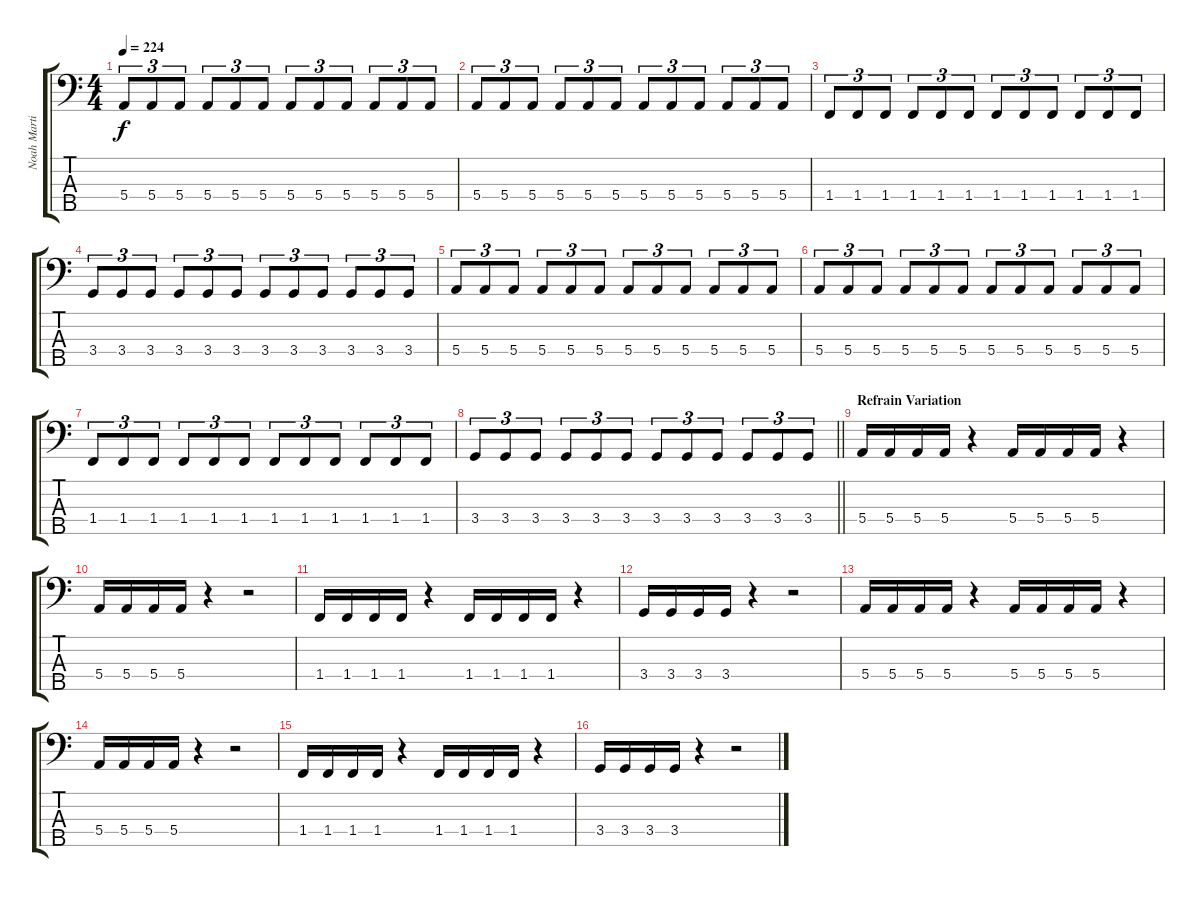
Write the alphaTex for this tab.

\track ("Noah Martin" "Noah Marti") {instrument electricbassfinger}
\staff {score tabs}
\tuning (G2 D2 A1 E1 B0) {hide}
\ts (4 4)
\tempo 224
\clef f4
\ks c
5.4.8{tu (3 2) dy f} 5.4.8{tu (3 2)} 5.4.8{tu (3 2)} 5.4.8{tu (3 2)} 5.4.8{tu (3 2)} 5.4.8{tu (3 2)} 5.4.8{tu (3 2)} 5.4.8{tu (3 2)} 5.4.8{tu (3 2)} 5.4.8{tu (3 2)} 5.4.8{tu (3 2)} 5.4.8{tu (3 2)} |
5.4.8{tu (3 2)} 5.4.8{tu (3 2)} 5.4.8{tu (3 2)} 5.4.8{tu (3 2)} 5.4.8{tu (3 2)} 5.4.8{tu (3 2)} 5.4.8{tu (3 2)} 5.4.8{tu (3 2)} 5.4.8{tu (3 2)} 5.4.8{tu (3 2)} 5.4.8{tu (3 2)} 5.4.8{tu (3 2)} |
1.4.8{tu (3 2)} 1.4.8{tu (3 2)} 1.4.8{tu (3 2)} 1.4.8{tu (3 2)} 1.4.8{tu (3 2)} 1.4.8{tu (3 2)} 1.4.8{tu (3 2)} 1.4.8{tu (3 2)} 1.4.8{tu (3 2)} 1.4.8{tu (3 2)} 1.4.8{tu (3 2)} 1.4.8{tu (3 2)} |
3.4.8{tu (3 2)} 3.4.8{tu (3 2)} 3.4.8{tu (3 2)} 3.4.8{tu (3 2)} 3.4.8{tu (3 2)} 3.4.8{tu (3 2)} 3.4.8{tu (3 2)} 3.4.8{tu (3 2)} 3.4.8{tu (3 2)} 3.4.8{tu (3 2)} 3.4.8{tu (3 2)} 3.4.8{tu (3 2)} |
5.4.8{tu (3 2)} 5.4.8{tu (3 2)} 5.4.8{tu (3 2)} 5.4.8{tu (3 2)} 5.4.8{tu (3 2)} 5.4.8{tu (3 2)} 5.4.8{tu (3 2)} 5.4.8{tu (3 2)} 5.4.8{tu (3 2)} 5.4.8{tu (3 2)} 5.4.8{tu (3 2)} 5.4.8{tu (3 2)} |
5.4.8{tu (3 2)} 5.4.8{tu (3 2)} 5.4.8{tu (3 2)} 5.4.8{tu (3 2)} 5.4.8{tu (3 2)} 5.4.8{tu (3 2)} 5.4.8{tu (3 2)} 5.4.8{tu (3 2)} 5.4.8{tu (3 2)} 5.4.8{tu (3 2)} 5.4.8{tu (3 2)} 5.4.8{tu (3 2)} |
1.4.8{tu (3 2)} 1.4.8{tu (3 2)} 1.4.8{tu (3 2)} 1.4.8{tu (3 2)} 1.4.8{tu (3 2)} 1.4.8{tu (3 2)} 1.4.8{tu (3 2)} 1.4.8{tu (3 2)} 1.4.8{tu (3 2)} 1.4.8{tu (3 2)} 1.4.8{tu (3 2)} 1.4.8{tu (3 2)} |
\barLineRight lightlight
3.4.8{tu (3 2)} 3.4.8{tu (3 2)} 3.4.8{tu (3 2)} 3.4.8{tu (3 2)} 3.4.8{tu (3 2)} 3.4.8{tu (3 2)} 3.4.8{tu (3 2)} 3.4.8{tu (3 2)} 3.4.8{tu (3 2)} 3.4.8{tu (3 2)} 3.4.8{tu (3 2)} 3.4.8{tu (3 2)} |
\section ("" "Refrain Variation")
5.4.16 5.4.16 5.4.16 5.4.16 r.4 5.4.16 5.4.16 5.4.16 5.4.16 r.4 |
5.4.16 5.4.16 5.4.16 5.4.16 r.4 r.2 |
1.4.16 1.4.16 1.4.16 1.4.16 r.4 1.4.16 1.4.16 1.4.16 1.4.16 r.4 |
3.4.16 3.4.16 3.4.16 3.4.16 r.4 r.2 |
5.4.16 5.4.16 5.4.16 5.4.16 r.4 5.4.16 5.4.16 5.4.16 5.4.16 r.4 |
5.4.16 5.4.16 5.4.16 5.4.16 r.4 r.2 |
1.4.16 1.4.16 1.4.16 1.4.16 r.4 1.4.16 1.4.16 1.4.16 1.4.16 r.4 |
3.4.16 3.4.16 3.4.16 3.4.16 r.4 r.2
